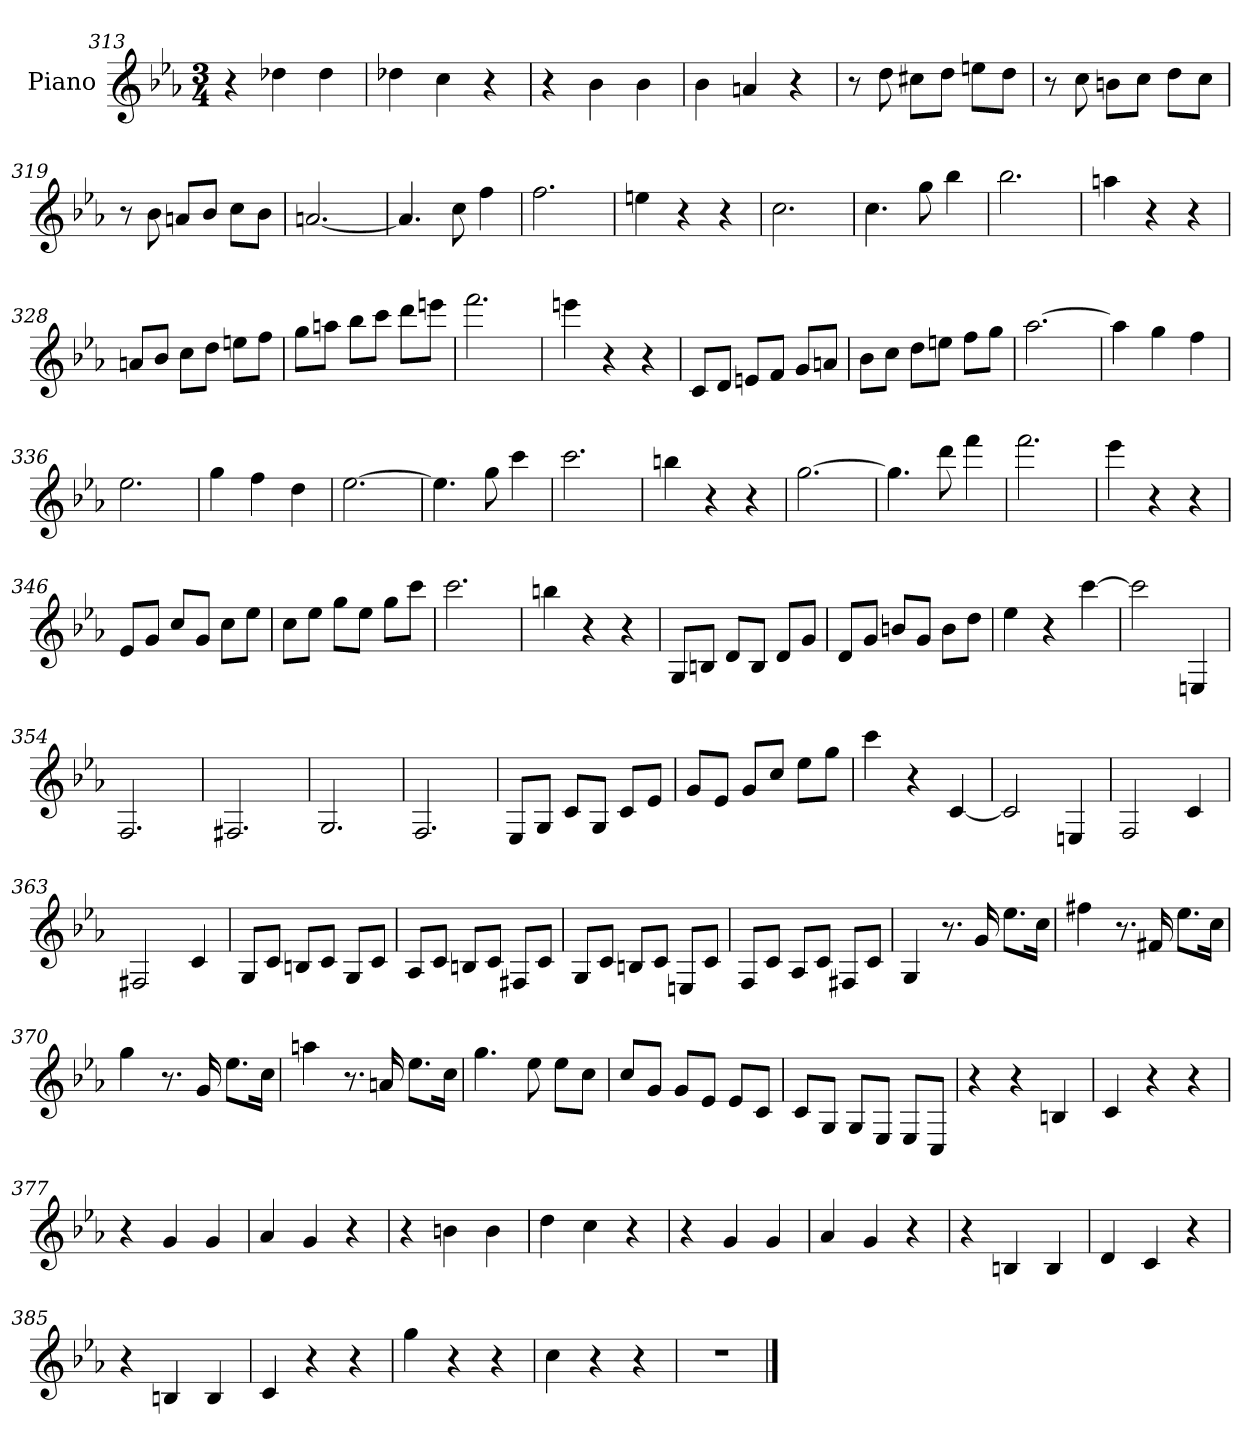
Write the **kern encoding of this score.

**kern
*part1
*staff1
*I"Piano
*I'Pno
*clefG2
*k[b-e-a-]
*c:
*M3/4
=313
4r
4dd-X
4dd-
=314
4dd-X
4cc
4r
=315
4r
4b-
4b-
=316
4b-
4an
4r
=317
8r
8dd
8cc#X\L
8dd\J
8een\L
8dd\J
=318
8r
8cc
8bn\L
8cc\J
8dd\L
8cc\J
=319
8r
8b-
8an/L
8b-/J
8cc\L
8b-\J
=320
[2.an
=321
4.a]
8cc
4ff
=322
2.ff
=323
4een
4r
4r
=324
2.cc
=325
4.cc
8gg
4bb-
=326
2.bb-
=327
4aan
4r
4r
=328
8an/L
8b-/J
8cc\L
8dd\J
8een\L
8ff\J
=329
8gg\L
8aan\J
8bb-\L
8ccc\J
8ddd\L
8eeen\J
=330
2.fff
=331
4eeen
4r
4r
=332
8c/L
8d/J
8en/L
8f/J
8g/L
8an/J
=333
8b-\L
8cc\J
8dd\L
8een\J
8ff\L
8gg\J
=334
[2.aa-
=335
4aa-]
4gg
4ff
=336
2.ee-
=337
4gg
4ff
4dd
=338
[2.ee-
=339
4.ee-]
8gg
4ccc
=340
2.ccc
=341
4bbn
4r
4r
=342
[2.gg
=343
4.gg]
8ddd
4fff
=344
2.fff
=345
4eee-
4r
4r
=346
8e-/L
8g/J
8cc/L
8g/J
8cc\L
8ee-\J
=347
8cc\L
8ee-\J
8gg\L
8ee-\J
8gg\L
8ccc\J
=348
2.ccc
=349
4bbn
4r
4r
=350
8G/L
8Bn/J
8d/L
8B/J
8d/L
8g/J
=351
8d/L
8g/J
8bn/L
8g/J
8b\L
8dd\J
=352
4ee-
4r
[4ccc
=353
2ccc]
4En
=354
2.F
=355
2.F#X
=356
2.G
=357
2.F
=358
8E-/L
8G/J
8c/L
8G/J
8c/L
8e-/J
=359
8g/L
8e-/J
8g/L
8cc/J
8ee-\L
8gg\J
=360
4ccc
4r
[4c
=361
2c]
4En
=362
2F
4c
=363
2F#X
4c
=364
8G/L
8c/J
8Bn/L
8c/J
8G/L
8c/J
=365
8A-/L
8c/J
8Bn/L
8c/J
8F#X/L
8c/J
=366
8G/L
8c/J
8Bn/L
8c/J
8En/L
8c/J
=367
8F/L
8c/J
8A-/L
8c/J
8F#X/L
8c/J
=368
4G
8.r
16g
8.ee-\L
16cc\Jk
=369
4ff#X
8.r
16f#X
8.ee-\L
16cc\Jk
=370
4gg
8.r
16g
8.ee-\L
16cc\Jk
=371
4aan
8.r
16an
8.ee-\L
16cc\Jk
=372
4.gg
8ee-
8ee-\L
8cc\J
=373
8cc/L
8g/J
8g/L
8e-/J
8e-/L
8c/J
=374
8c/L
8G/J
8G/L
8E-/J
8E-/L
8C/J
=375
4r
4r
4Bn
=376
4c
4r
4r
=377
4r
4g
4g
=378
4a-
4g
4r
=379
4r
4bn
4b
=380
4dd
4cc
4r
=381
4r
4g
4g
=382
4a-
4g
4r
=383
4r
4Bn
4B
=384
4d
4c
4r
=385
4r
4Bn
4B
=386
4c
4r
4r
=387
4gg
4r
4r
=388
4cc
4r
4r
=389
2.r
==
*-
